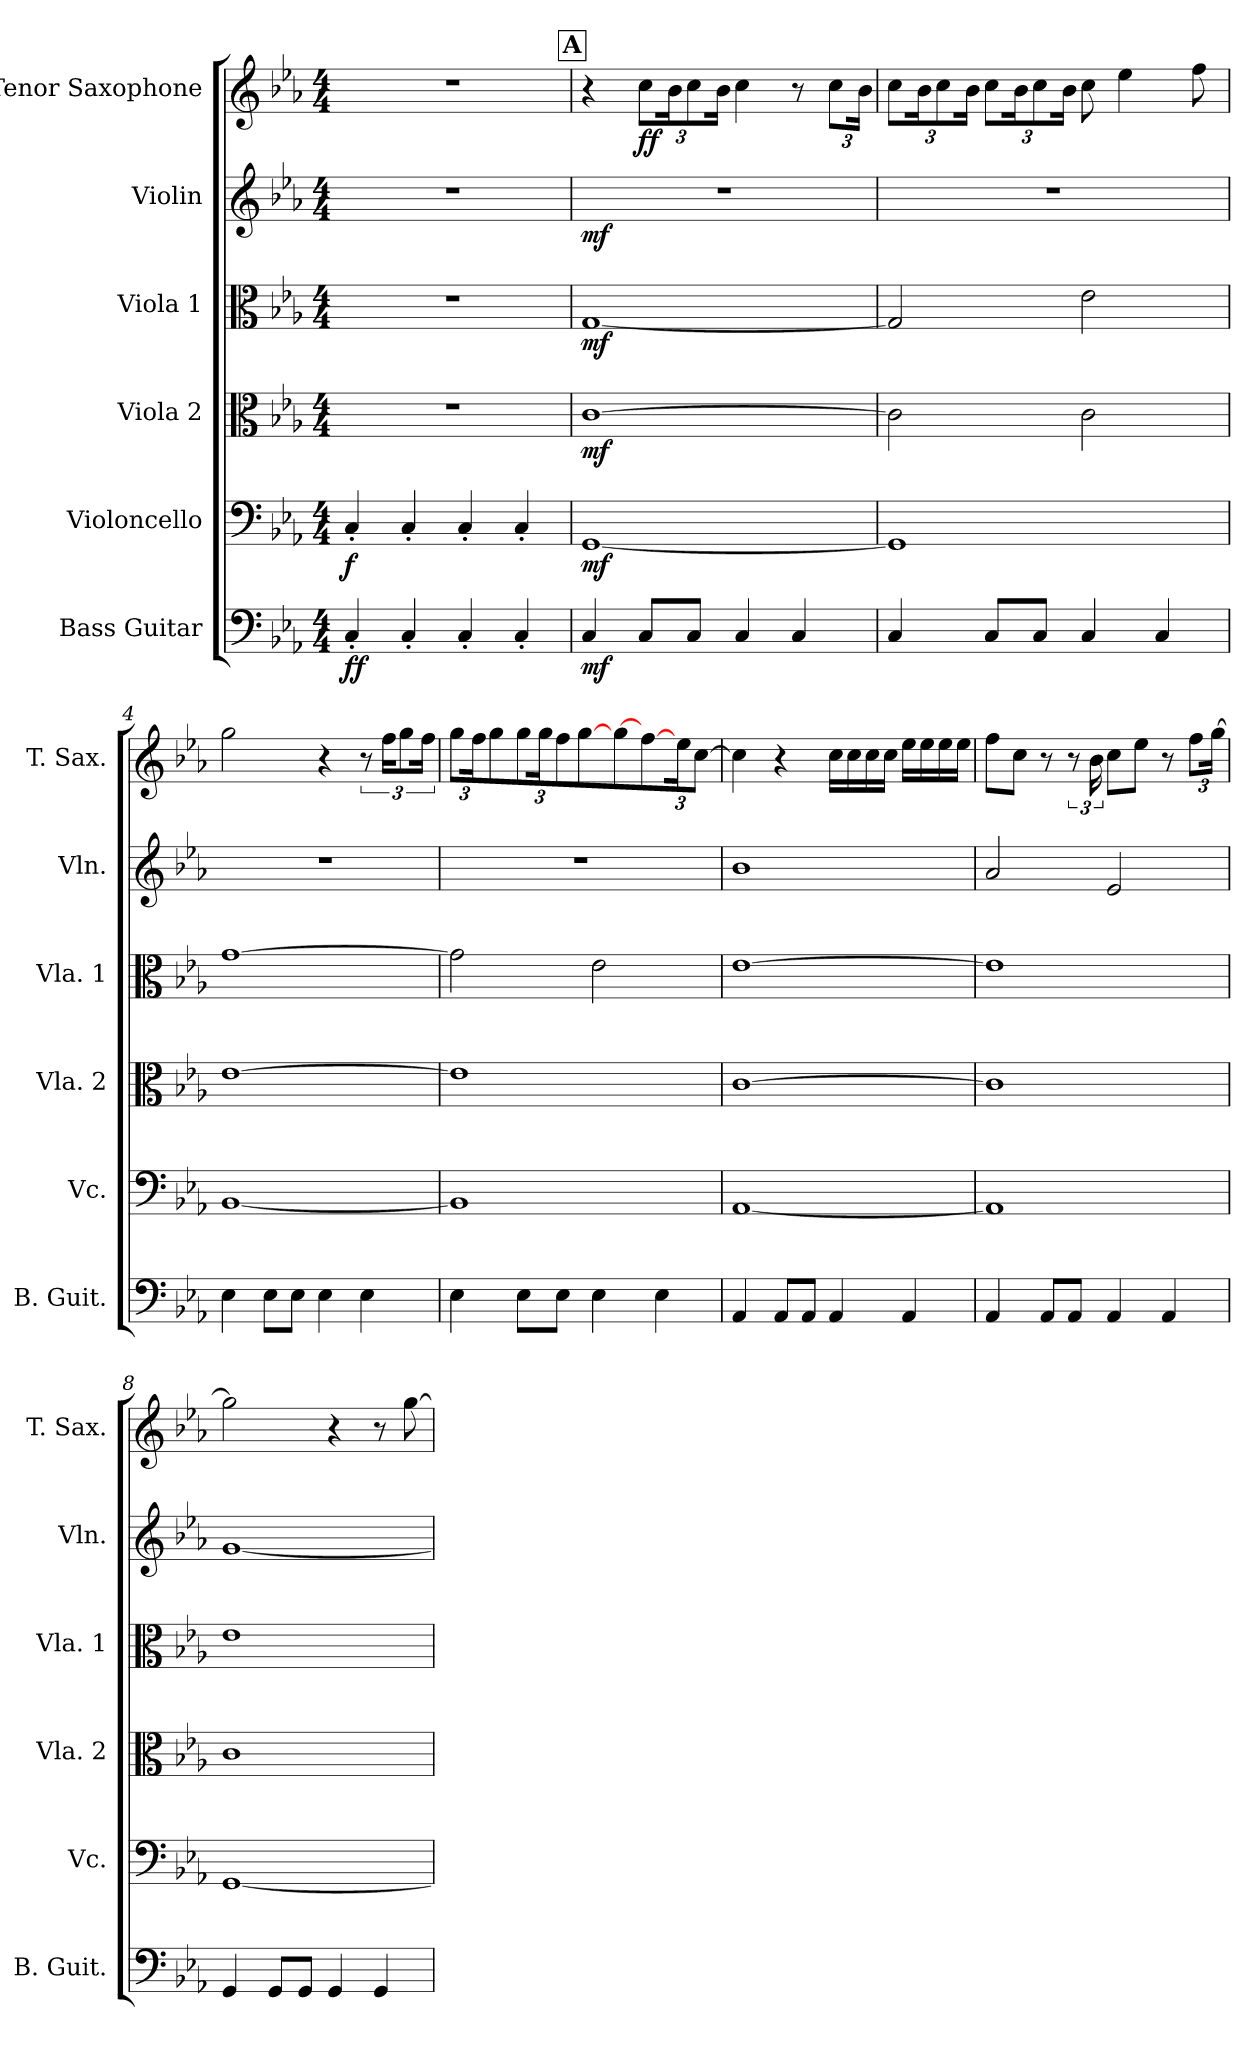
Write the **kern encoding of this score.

**kern	**dynam	**kern	**dynam	**kern	**dynam	**kern	**dynam	**kern	**dynam	**kern	**dynam
*part6	*part6	*part5	*part5	*part4	*part4	*part3	*part3	*part2	*part2	*part1	*part1
*staff6	*staff6	*staff5	*staff5	*staff4	*staff4	*staff3	*staff3	*staff2	*staff2	*staff1	*staff1
*I"Bass Guitar	*	*I"Violoncello	*	*I"Viola 2	*	*I"Viola 1	*	*I"Violin	*	*I"Tenor Saxophone	*
*I'B. Guit.	*	*I'Vc.	*	*I'Vla. 2	*	*I'Vla. 1	*	*I'Vln.	*	*I'T. Sax.	*
*clefF4	*	*clefF4	*	*clefC3	*	*clefC3	*	*clefG2	*	*clefG2	*
*ITrd7c12	*	*	*	*	*	*	*	*	*	*ITrd8c14	*
*k[b-e-a-]	*	*k[b-e-a-]	*	*k[b-e-a-]	*	*k[b-e-a-]	*	*k[b-e-a-]	*	*k[b-e-a-]	*
*M4/4	*	*M4/4	*	*M4/4	*	*M4/4	*	*M4/4	*	*M4/4	*
*MM110	*	*MM110	*	*MM110	*	*MM110	*	*MM110	*	*MM110	*
=1	=1	=1	=1	=1	=1	=1	=1	=1	=1	=1	=1
!	!LO:DY:b	!	!LO:DY:b	!	!	!	!	!	!	!	!
4CC'/	ff	4C'/	f	1r	.	1r	.	1r	.	1r	.
4CC'/	.	4C'/	.	.	.	.	.	.	.	.	.
4CC'/	.	4C'/	.	.	.	.	.	.	.	.	.
4CC'/	.	4C'/	.	.	.	.	.	.	.	.	.
!!LO:REH:place=s1:a:B:fs=14:t=A
=2	=2	=2	=2	=2	=2	=2	=2	=2	=2	=2	=2
!	!LO:DY:b	!	!LO:DY:b	!	!LO:DY:b	!	!LO:DY:b	!	!LO:DY:b	!	!
4CC/	mf	[1GG	mf	[1c	mf	[1G	mf	1r	mf	4r	.
*	*	*	*	*	*	*	*	*	*	*Xbrackettup	*
!	!	!	!	!	!	!	!	!	!	!	!LO:DY:b
8CC/L	.	.	.	.	.	.	.	.	.	12c\L	ff
.	.	.	.	.	.	.	.	.	.	24B-\K	.
8CC/J	.	.	.	.	.	.	.	.	.	12c\	.
.	.	.	.	.	.	.	.	.	.	24B-\Jk	.
4CC/	.	.	.	.	.	.	.	.	.	4c\	.
4CC/	.	.	.	.	.	.	.	.	.	8r	.
.	.	.	.	.	.	.	.	.	.	12c\L	.
.	.	.	.	.	.	.	.	.	.	24B-\Jk	.
=3	=3	=3	=3	=3	=3	=3	=3	=3	=3	=3	=3
4CC/	.	1GG]	.	2c\]	.	2G/]	.	1r	.	12c\L	.
.	.	.	.	.	.	.	.	.	.	24B-\K	.
.	.	.	.	.	.	.	.	.	.	12c\	.
.	.	.	.	.	.	.	.	.	.	24B-\Jk	.
8CC/L	.	.	.	.	.	.	.	.	.	12c\L	.
.	.	.	.	.	.	.	.	.	.	24B-\K	.
8CC/J	.	.	.	.	.	.	.	.	.	12c\	.
.	.	.	.	.	.	.	.	.	.	24B-\Jk	.
4CC/	.	.	.	2c\	.	2e-\	.	.	.	8c\	.
.	.	.	.	.	.	.	.	.	.	4e-\	.
4CC/	.	.	.	.	.	.	.	.	.	.	.
.	.	.	.	.	.	.	.	.	.	8f\	.
=4	=4	=4	=4	=4	=4	=4	=4	=4	=4	=4	=4
4EE-\	.	[1BB-	.	[1e-	.	[1g	.	1r	.	2g\	.
8EE-\L	.	.	.	.	.	.	.	.	.	.	.
8EE-\J	.	.	.	.	.	.	.	.	.	.	.
4EE-\	.	.	.	.	.	.	.	.	.	4r	.
*	*	*	*	*	*	*	*	*	*	*brackettup	*
4EE-\	.	.	.	.	.	.	.	.	.	12r	.
.	.	.	.	.	.	.	.	.	.	24f\KL	.
*	*	*	*	*	*	*	*	*	*	*Xbrackettup	*
.	.	.	.	.	.	.	.	.	.	12g\	.
.	.	.	.	.	.	.	.	.	.	24f\Jk	.
!!LO:LB:g=z
=5	=5	=5	=5	=5	=5	=5	=5	=5	=5	=5	=5
4EE-\	.	1BB-]	.	1e-]	.	2g\]	.	1r	.	12g\L	.
.	.	.	.	.	.	.	.	.	.	24f\K	.
.	.	.	.	.	.	.	.	.	.	8g\J	.
8EE-\L	.	.	.	.	.	.	.	.	.	12g\L	.
.	.	.	.	.	.	.	.	.	.	24g\K	.
8EE-\J	.	.	.	.	.	.	.	.	.	12f\	.
.	.	.	.	.	.	.	.	.	.	[8g\J	.
4EE-\	.	.	.	.	.	2e-\	.	.	.	.	.
.	.	.	.	.	.	.	.	.	.	[8g\	.
.	.	.	.	.	.	.	.	.	.	[8f\J	.
4EE-\	.	.	.	.	.	.	.	.	.	.	.
.	.	.	.	.	.	.	.	.	.	24e-\K	.
.	.	.	.	.	.	.	.	.	.	[8c\J	.
=6	=6	=6	=6	=6	=6	=6	=6	=6	=6	=6	=6
4AAA-/	.	[1AA-	.	[1c	.	[1e-	.	1b-	.	4c\]	.
8AAA-/L	.	.	.	.	.	.	.	.	.	4r	.
8AAA-/J	.	.	.	.	.	.	.	.	.	.	.
4AAA-/	.	.	.	.	.	.	.	.	.	16c\LL	.
.	.	.	.	.	.	.	.	.	.	16c\	.
.	.	.	.	.	.	.	.	.	.	16c\	.
.	.	.	.	.	.	.	.	.	.	16c\JJ	.
4AAA-/	.	.	.	.	.	.	.	.	.	16e-\LL	.
.	.	.	.	.	.	.	.	.	.	16e-\	.
.	.	.	.	.	.	.	.	.	.	16e-\	.
.	.	.	.	.	.	.	.	.	.	16e-\JJ	.
=7	=7	=7	=7	=7	=7	=7	=7	=7	=7	=7	=7
4AAA-/	.	1AA-]	.	1c]	.	1e-]	.	2a-/	.	8f\L	.
.	.	.	.	.	.	.	.	.	.	8c\J	.
8AAA-/L	.	.	.	.	.	.	.	.	.	8r	.
*	*	*	*	*	*	*	*	*	*	*brackettup	*
8AAA-/J	.	.	.	.	.	.	.	.	.	12r	.
.	.	.	.	.	.	.	.	.	.	24B-\	.
4AAA-/	.	.	.	.	.	.	.	2e-/	.	8c\L	.
.	.	.	.	.	.	.	.	.	.	8e-\J	.
4AAA-/	.	.	.	.	.	.	.	.	.	8r	.
*	*	*	*	*	*	*	*	*	*	*Xbrackettup	*
.	.	.	.	.	.	.	.	.	.	12f\L	.
.	.	.	.	.	.	.	.	.	.	[24g\Jk	.
!!LO:PB:g=z
=8	=8	=8	=8	=8	=8	=8	=8	=8	=8	=8	=8
4GGG/	.	[1GG	.	1c	.	1e-	.	[1g	.	2g\]	.
8GGG/L	.	.	.	.	.	.	.	.	.	.	.
8GGG/J	.	.	.	.	.	.	.	.	.	.	.
4GGG/	.	.	.	.	.	.	.	.	.	4r	.
4GGG/	.	.	.	.	.	.	.	.	.	8r	.
.	.	.	.	.	.	.	.	.	.	[8g\	.
=	=	=	=	=	=	=	=	=	=	=	=
*-	*-	*-	*-	*-	*-	*-	*-	*-	*-	*-	*-
